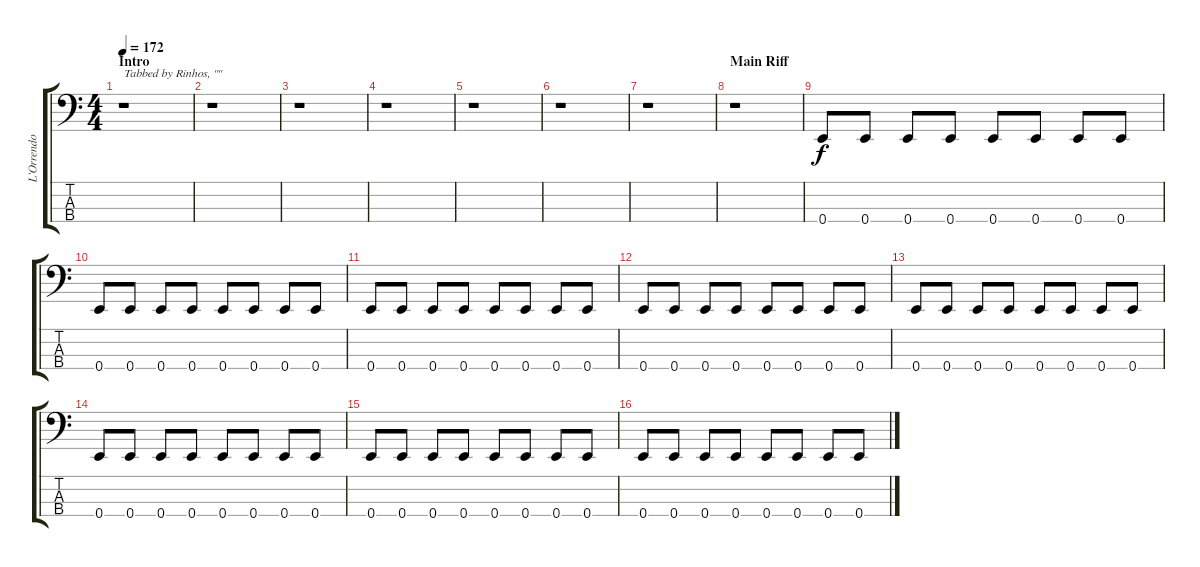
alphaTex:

\track ("L'Orrendo Maniscalco (Bass)" "L'Orrendo ") {instrument electricbassfinger}
\staff {score tabs}
\tuning (G2 D2 A1 E1) {hide}
\ts (4 4)
\section ("" "Intro")
\tempo 172
\clef f4
\ks c
r.1{txt "Tabbed by Rinhos, \"\"" dy f instrument electricbassfinger} |
r.1 |
r.1 |
r.1 |
r.1 |
r.1 |
r.1 |
\section ("" "Main Riff")
r.1 |
0.4.8 0.4.8 0.4.8 0.4.8 0.4.8 0.4.8 0.4.8 0.4.8 |
0.4.8 0.4.8 0.4.8 0.4.8 0.4.8 0.4.8 0.4.8 0.4.8 |
0.4.8 0.4.8 0.4.8 0.4.8 0.4.8 0.4.8 0.4.8 0.4.8 |
0.4.8 0.4.8 0.4.8 0.4.8 0.4.8 0.4.8 0.4.8 0.4.8 |
0.4.8 0.4.8 0.4.8 0.4.8 0.4.8 0.4.8 0.4.8 0.4.8 |
0.4.8 0.4.8 0.4.8 0.4.8 0.4.8 0.4.8 0.4.8 0.4.8 |
0.4.8 0.4.8 0.4.8 0.4.8 0.4.8 0.4.8 0.4.8 0.4.8 |
0.4.8 0.4.8 0.4.8 0.4.8 0.4.8 0.4.8 0.4.8 0.4.8
